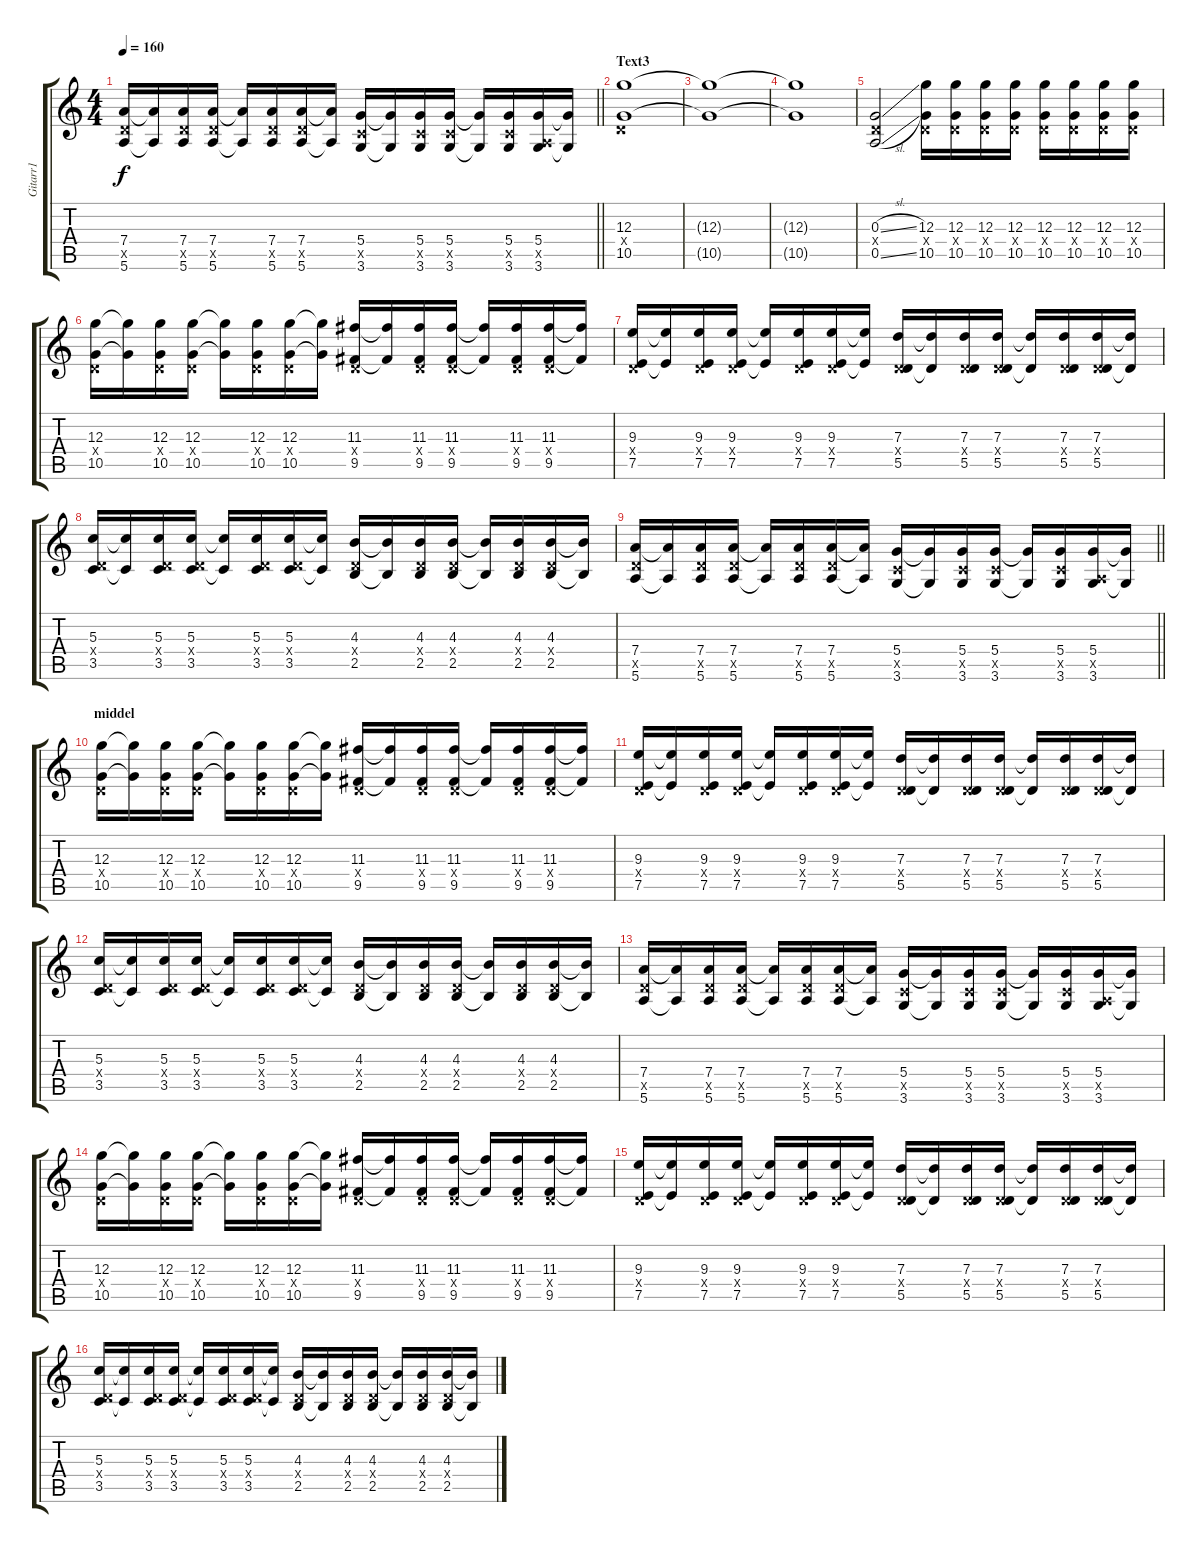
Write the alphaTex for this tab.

\track ("Gitarr1" "Gitarr1") {instrument overdrivenguitar}
\staff {score tabs}
\tuning (E4 B3 G3 D3 A2 E2) {hide}
\ts (4 4)
\tempo 160
\clef g2
\barLineRight lightlight
\ks c
(7.4 5.5{x} 5.6).16{dy f} (7.4{t} 5.6{t}).16 (7.4 5.5{x} 5.6).16 (7.4 5.5{x} 5.6).16 (7.4{t} 5.6{t}).16 (7.4 5.5{x} 5.6).16 (7.4 5.5{x} 5.6).16 (7.4{t} 5.6{t}).16 (5.4 3.5{x} 3.6).16 (5.4{t} 3.6{t}).16 (5.4 3.5{x} 3.6).16 (5.4 3.5{x} 3.6).16 (5.4{t} 3.6{t}).16 (5.4 3.5{x} 3.6).16 (5.4 0.5{x} 3.6).16 (5.4{t} 3.6{t}).16 |
\section ("" "Text3")
(12.3 0.4{x} 10.5).1 |
(12.3{t} 10.5{t}).1 |
(12.3{t} 10.5{t}).1 |
(0.3{sl} 0.4{x} 0.5{sl}).2 (12.3 0.4{x} 10.5).16 (12.3 0.4{x} 10.5).16 (12.3 0.4{x} 10.5).16 (12.3 0.4{x} 10.5).16 (12.3 0.4{x} 10.5).16 (12.3 0.4{x} 10.5).16 (12.3 0.4{x} 10.5).16 (12.3 0.4{x} 10.5).16 |
(12.3 0.4{x} 10.5).16 (12.3{t} 10.5{t}).16 (12.3 0.4{x} 10.5).16 (12.3 0.4{x} 10.5).16 (12.3{t} 10.5{t}).16 (12.3 0.4{x} 10.5).16 (12.3 0.4{x} 10.5).16 (12.3{t} 10.5{t}).16 (11.3 0.4{x} 9.5).16 (11.3{t} 9.5{t}).16 (11.3 0.4{x} 9.5).16 (11.3 0.4{x} 9.5).16 (11.3{t} 9.5{t}).16 (11.3 0.4{x} 9.5).16 (11.3 0.4{x} 9.5).16 (11.3{t} 9.5{t}).16 |
(9.3 0.4{x} 7.5).16 (9.3{t} 7.5{t}).16 (9.3 0.4{x} 7.5).16 (9.3 0.4{x} 7.5).16 (9.3{t} 7.5{t}).16 (9.3 0.4{x} 7.5).16 (9.3 0.4{x} 7.5).16 (9.3{t} 7.5{t}).16 (7.3 0.4{x} 5.5).16 (7.3{t} 5.5{t}).16 (7.3 0.4{x} 5.5).16 (7.3 0.4{x} 5.5).16 (7.3{t} 5.5{t}).16 (7.3 0.4{x} 5.5).16 (7.3 0.4{x} 5.5).16 (7.3{t} 5.5{t}).16 |
(5.3 0.4{x} 3.5).16 (5.3{t} 3.5{t}).16 (5.3 0.4{x} 3.5).16 (5.3 0.4{x} 3.5).16 (5.3{t} 3.5{t}).16 (5.3 0.4{x} 3.5).16 (5.3 0.4{x} 3.5).16 (5.3{t} 3.5{t}).16 (4.3 0.4{x} 2.5).16 (4.3{t} 2.5{t}).16 (4.3 0.4{x} 2.5).16 (4.3 0.4{x} 2.5).16 (4.3{t} 2.5{t}).16 (4.3 0.4{x} 2.5).16 (4.3 0.4{x} 2.5).16 (4.3{t} 2.5{t}).16 |
\barLineRight lightlight
(7.4 5.5{x} 5.6).16 (7.4{t} 5.6{t}).16 (7.4 5.5{x} 5.6).16 (7.4 5.5{x} 5.6).16 (7.4{t} 5.6{t}).16 (7.4 5.5{x} 5.6).16 (7.4 5.5{x} 5.6).16 (7.4{t} 5.6{t}).16 (5.4 3.5{x} 3.6).16 (5.4{t} 3.6{t}).16 (5.4 3.5{x} 3.6).16 (5.4 3.5{x} 3.6).16 (5.4{t} 3.6{t}).16 (5.4 3.5{x} 3.6).16 (5.4 0.5{x} 3.6).16 (5.4{t} 3.6{t}).16 |
\section ("" "middel")
(12.3 0.4{x} 10.5).16 (12.3{t} 10.5{t}).16 (12.3 0.4{x} 10.5).16 (12.3 0.4{x} 10.5).16 (12.3{t} 10.5{t}).16 (12.3 0.4{x} 10.5).16 (12.3 0.4{x} 10.5).16 (12.3{t} 10.5{t}).16 (11.3 0.4{x} 9.5).16 (11.3{t} 9.5{t}).16 (11.3 0.4{x} 9.5).16 (11.3 0.4{x} 9.5).16 (11.3{t} 9.5{t}).16 (11.3 0.4{x} 9.5).16 (11.3 0.4{x} 9.5).16 (11.3{t} 9.5{t}).16 |
(9.3 0.4{x} 7.5).16 (9.3{t} 7.5{t}).16 (9.3 0.4{x} 7.5).16 (9.3 0.4{x} 7.5).16 (9.3{t} 7.5{t}).16 (9.3 0.4{x} 7.5).16 (9.3 0.4{x} 7.5).16 (9.3{t} 7.5{t}).16 (7.3 0.4{x} 5.5).16 (7.3{t} 5.5{t}).16 (7.3 0.4{x} 5.5).16 (7.3 0.4{x} 5.5).16 (7.3{t} 5.5{t}).16 (7.3 0.4{x} 5.5).16 (7.3 0.4{x} 5.5).16 (7.3{t} 5.5{t}).16 |
(5.3 0.4{x} 3.5).16 (5.3{t} 3.5{t}).16 (5.3 0.4{x} 3.5).16 (5.3 0.4{x} 3.5).16 (5.3{t} 3.5{t}).16 (5.3 0.4{x} 3.5).16 (5.3 0.4{x} 3.5).16 (5.3{t} 3.5{t}).16 (4.3 0.4{x} 2.5).16 (4.3{t} 2.5{t}).16 (4.3 0.4{x} 2.5).16 (4.3 0.4{x} 2.5).16 (4.3{t} 2.5{t}).16 (4.3 0.4{x} 2.5).16 (4.3 0.4{x} 2.5).16 (4.3{t} 2.5{t}).16 |
(7.4 5.5{x} 5.6).16 (7.4{t} 5.6{t}).16 (7.4 5.5{x} 5.6).16 (7.4 5.5{x} 5.6).16 (7.4{t} 5.6{t}).16 (7.4 5.5{x} 5.6).16 (7.4 5.5{x} 5.6).16 (7.4{t} 5.6{t}).16 (5.4 3.5{x} 3.6).16 (5.4{t} 3.6{t}).16 (5.4 3.5{x} 3.6).16 (5.4 3.5{x} 3.6).16 (5.4{t} 3.6{t}).16 (5.4 3.5{x} 3.6).16 (5.4 0.5{x} 3.6).16 (5.4{t} 3.6{t}).16 |
(12.3 0.4{x} 10.5).16 (12.3{t} 10.5{t}).16 (12.3 0.4{x} 10.5).16 (12.3 0.4{x} 10.5).16 (12.3{t} 10.5{t}).16 (12.3 0.4{x} 10.5).16 (12.3 0.4{x} 10.5).16 (12.3{t} 10.5{t}).16 (11.3 0.4{x} 9.5).16 (11.3{t} 9.5{t}).16 (11.3 0.4{x} 9.5).16 (11.3 0.4{x} 9.5).16 (11.3{t} 9.5{t}).16 (11.3 0.4{x} 9.5).16 (11.3 0.4{x} 9.5).16 (11.3{t} 9.5{t}).16 |
(9.3 0.4{x} 7.5).16 (9.3{t} 7.5{t}).16 (9.3 0.4{x} 7.5).16 (9.3 0.4{x} 7.5).16 (9.3{t} 7.5{t}).16 (9.3 0.4{x} 7.5).16 (9.3 0.4{x} 7.5).16 (9.3{t} 7.5{t}).16 (7.3 0.4{x} 5.5).16 (7.3{t} 5.5{t}).16 (7.3 0.4{x} 5.5).16 (7.3 0.4{x} 5.5).16 (7.3{t} 5.5{t}).16 (7.3 0.4{x} 5.5).16 (7.3 0.4{x} 5.5).16 (7.3{t} 5.5{t}).16 |
(5.3 0.4{x} 3.5).16 (5.3{t} 3.5{t}).16 (5.3 0.4{x} 3.5).16 (5.3 0.4{x} 3.5).16 (5.3{t} 3.5{t}).16 (5.3 0.4{x} 3.5).16 (5.3 0.4{x} 3.5).16 (5.3{t} 3.5{t}).16 (4.3 0.4{x} 2.5).16 (4.3{t} 2.5{t}).16 (4.3 0.4{x} 2.5).16 (4.3 0.4{x} 2.5).16 (4.3{t} 2.5{t}).16 (4.3 0.4{x} 2.5).16 (4.3 0.4{x} 2.5).16 (4.3{t} 2.5{t}).16
